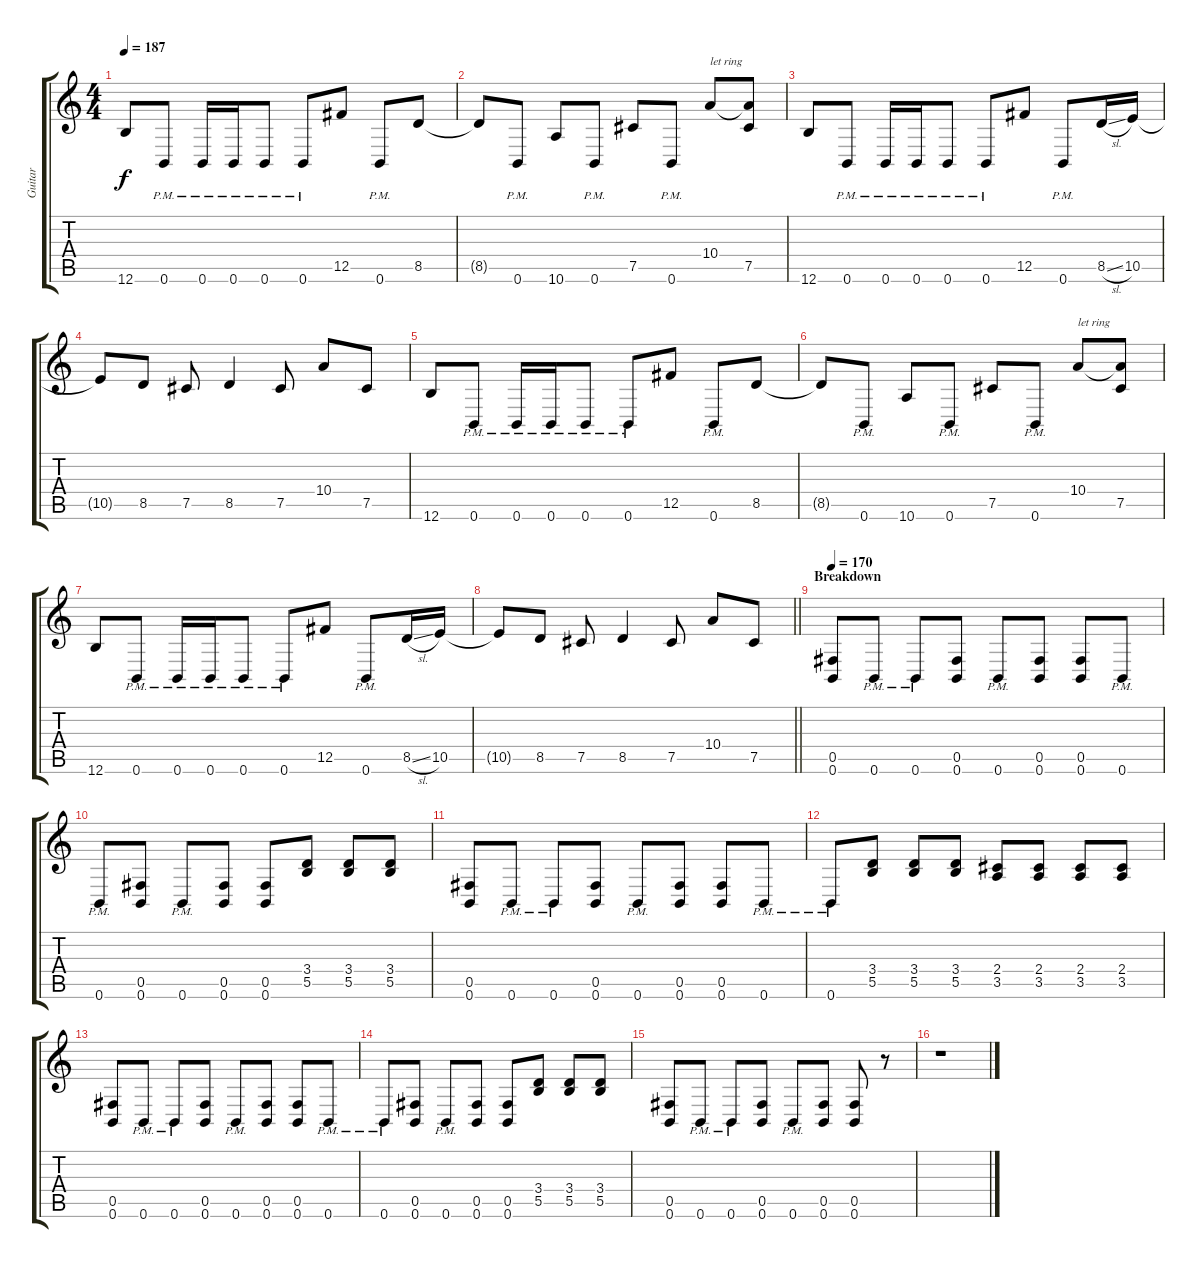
\track ("Guitar" "Guitar") {instrument distortionguitar}
\staff {score tabs}
\tuning (Db4 Ab3 E3 B2 Gb2 B1) {hide}
\ts (4 4)
\tempo 187
\clef g2
\ks c
12.6.8{dy f} 0.6{pm}.8 0.6{pm}.16 0.6{pm}.16 0.6{pm}.8 0.6{pm}.8 12.5.8 0.6{pm}.8 8.5.8 |
8.5{t}.8 0.6{pm}.8 10.6.8 0.6{pm}.8 7.5.8 0.6{pm}.8 10.4.8{txt "let ring"} (10.4{t} 7.5).8 |
12.6.8 0.6{pm}.8 0.6{pm}.16 0.6{pm}.16 0.6{pm}.8 0.6{pm}.8 12.5.8 0.6{pm}.8 8.5{sl}.16 10.5.16 |
10.5{t}.8 8.5.8 7.5.8 8.5.4 7.5.8 10.4.8 7.5.8 |
12.6.8 0.6{pm}.8 0.6{pm}.16 0.6{pm}.16 0.6{pm}.8 0.6{pm}.8 12.5.8 0.6{pm}.8 8.5.8 |
8.5{t}.8 0.6{pm}.8 10.6.8 0.6{pm}.8 7.5.8 0.6{pm}.8 10.4.8{txt "let ring"} (10.4{t} 7.5).8 |
12.6.8 0.6{pm}.8 0.6{pm}.16 0.6{pm}.16 0.6{pm}.8 0.6{pm}.8 12.5.8 0.6{pm}.8 8.5{sl}.16 10.5.16 |
\barLineRight lightlight
10.5{t}.8 8.5.8 7.5.8 8.5.4 7.5.8 10.4.8 7.5.8 |
\section ("" "Breakdown")
\tempo 170
(0.5 0.6).8 0.6{pm}.8 0.6{pm}.8 (0.5 0.6).8 0.6{pm}.8 (0.5 0.6).8 (0.5 0.6).8 0.6{pm}.8 |
0.6{pm}.8 (0.5 0.6).8 0.6{pm}.8 (0.5 0.6).8 (0.5 0.6).8 (3.4 5.5).8 (3.4 5.5).8 (3.4 5.5).8 |
(0.5 0.6).8 0.6{pm}.8 0.6{pm}.8 (0.5 0.6).8 0.6{pm}.8 (0.5 0.6).8 (0.5 0.6).8 0.6{pm}.8 |
0.6{pm}.8 (3.4 5.5).8 (3.4 5.5).8 (3.4 5.5).8 (2.4 3.5).8 (2.4 3.5).8 (2.4 3.5).8 (2.4 3.5).8 |
(0.5 0.6).8 0.6{pm}.8 0.6{pm}.8 (0.5 0.6).8 0.6{pm}.8 (0.5 0.6).8 (0.5 0.6).8 0.6{pm}.8 |
0.6{pm}.8 (0.5 0.6).8 0.6{pm}.8 (0.5 0.6).8 (0.5 0.6).8 (3.4 5.5).8 (3.4 5.5).8 (3.4 5.5).8 |
(0.5 0.6).8 0.6{pm}.8 0.6{pm}.8 (0.5 0.6).8 0.6{pm}.8 (0.5 0.6).8 (0.5 0.6).8 r.8 |
r.1
